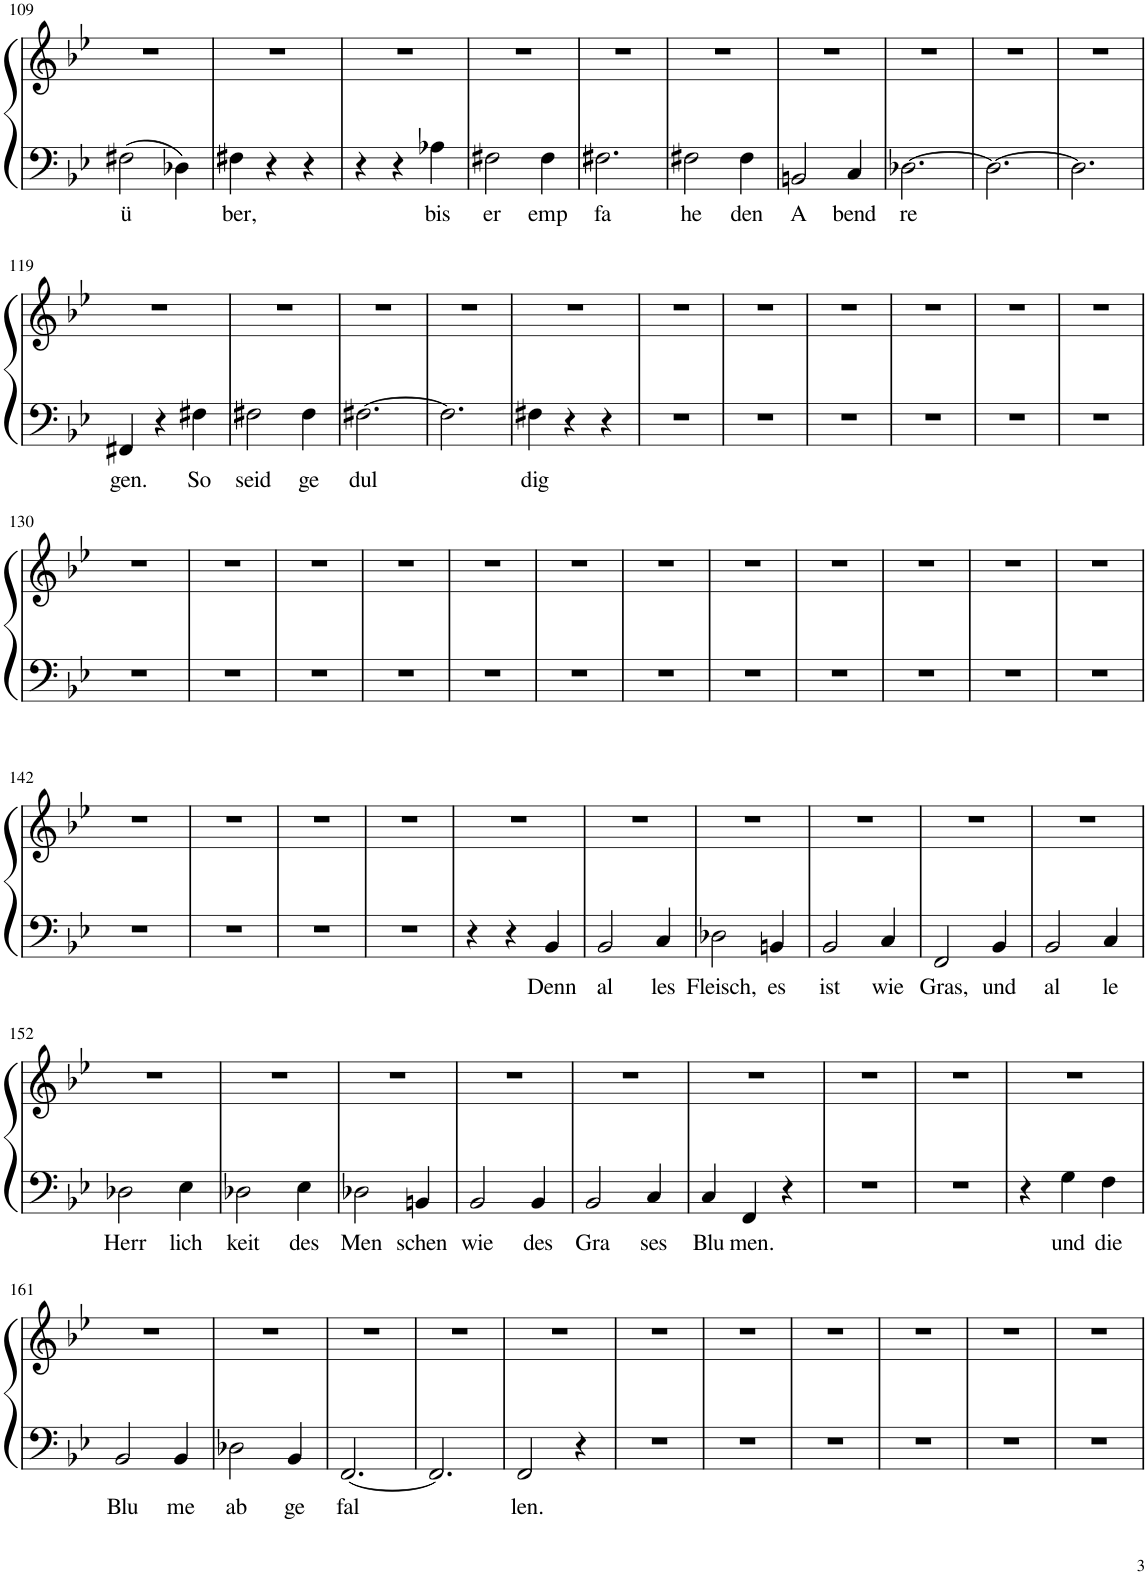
**kern	**text	**kern
*part1	*part1	*part1
*staff2	*staff2	*staff1
*I"Piano	*	*
*I'Pno.	*	*
!!LO:PB:g=z
*clefF4	*	*clefG2
*k[b-e-]	*	*k[b-e-]
*M3/4	*	*M3/4
=109	=109	=109
!	!LO:LY:b	!
2F#X\	ü	2.r
4D-X\	.	.
=110	=110	=110
!	!LO:LY:b	!
4F#X\	ber,	2.r
4r	.	.
4r	.	.
=111	=111	=111
4r	.	2.r
4r	.	.
!	!LO:LY:b	!
4A-X\	bis	.
=112	=112	=112
!	!LO:LY:b	!
2F#X\	er	2.r
!	!LO:LY:b	!
4F#\	emp	.
=113	=113	=113
!	!LO:LY:b	!
2.F#X\	fa	2.r
=114	=114	=114
!	!LO:LY:b	!
2F#X\	he	2.r
!	!LO:LY:b	!
4F#\	den	.
=115	=115	=115
!	!LO:LY:b	!
2BBn/	A	2.r
!	!LO:LY:b	!
4C/	bend	.
=116	=116	=116
!	!LO:LY:b	!
[2.D-X\	re	2.r
=117	=117	=117
2.D-\_	.	2.r
=118	=118	=118
2.D-\]	.	2.r
!!LO:LB:g=z
=119	=119	=119
!	!LO:LY:b	!
4FF#X/	gen.	2.r
4r	.	.
!	!LO:LY:b	!
4F#X\	So	.
=120	=120	=120
!	!LO:LY:b	!
2F#X\	seid	2.r
!	!LO:LY:b	!
4F#\	ge	.
=121	=121	=121
!	!LO:LY:b	!
[2.F#X\	dul	2.r
=122	=122	=122
2.F#\]	.	2.r
=123	=123	=123
!	!LO:LY:b	!
4F#X\	dig	2.r
4r	.	.
4r	.	.
=124	=124	=124
2.r	.	2.r
=125	=125	=125
2.r	.	2.r
=126	=126	=126
2.r	.	2.r
=127	=127	=127
2.r	.	2.r
=128	=128	=128
2.r	.	2.r
=129	=129	=129
2.r	.	2.r
!!LO:LB:g=z
=130	=130	=130
2.r	.	2.r
=131	=131	=131
2.r	.	2.r
=132	=132	=132
2.r	.	2.r
=133	=133	=133
2.r	.	2.r
=134	=134	=134
2.r	.	2.r
=135	=135	=135
2.r	.	2.r
=136	=136	=136
2.r	.	2.r
=137	=137	=137
2.r	.	2.r
=138	=138	=138
2.r	.	2.r
=139	=139	=139
2.r	.	2.r
=140	=140	=140
2.r	.	2.r
=141	=141	=141
2.r	.	2.r
!!LO:LB:g=z
=142	=142	=142
2.r	.	2.r
=143	=143	=143
2.r	.	2.r
=144	=144	=144
2.r	.	2.r
=145	=145	=145
2.r	.	2.r
=146	=146	=146
4r	.	2.r
4r	.	.
!	!LO:LY:b	!
4BB-/	Denn	.
=147	=147	=147
!	!LO:LY:b	!
2BB-/	al	2.r
!	!LO:LY:b	!
4C/	les	.
=148	=148	=148
!	!LO:LY:b	!
2D-X\	Fleisch,	2.r
!	!LO:LY:b	!
4BBn/	es	.
=149	=149	=149
!	!LO:LY:b	!
2BB-/	ist	2.r
!	!LO:LY:b	!
4C/	wie	.
=150	=150	=150
!	!LO:LY:b	!
2FF/	Gras,	2.r
!	!LO:LY:b	!
4BB-/	und	.
=151	=151	=151
!	!LO:LY:b	!
2BB-/	al	2.r
!	!LO:LY:b	!
4C/	le	.
!!LO:LB:g=z
=152	=152	=152
!	!LO:LY:b	!
2D-X\	Herr	2.r
!	!LO:LY:b	!
4E-\	lich	.
=153	=153	=153
!	!LO:LY:b	!
2D-X\	keit	2.r
!	!LO:LY:b	!
4E-\	des	.
=154	=154	=154
!	!LO:LY:b	!
2D-X\	Men	2.r
!	!LO:LY:b	!
4BBn/	schen	.
=155	=155	=155
!	!LO:LY:b	!
2BB-/	wie	2.r
!	!LO:LY:b	!
4BB-/	des	.
=156	=156	=156
!	!LO:LY:b	!
2BB-/	Gra	2.r
!	!LO:LY:b	!
4C/	ses	.
=157	=157	=157
!	!LO:LY:b	!
4C/	Blu	2.r
!	!LO:LY:b	!
4FF/	men.	.
4r	.	.
=158	=158	=158
2.r	.	2.r
=159	=159	=159
2.r	.	2.r
=160	=160	=160
4r	.	2.r
!	!LO:LY:b	!
4G\	und	.
!	!LO:LY:b	!
4F\	die	.
!!LO:LB:g=z
=161	=161	=161
!	!LO:LY:b	!
2BB-/	Blu	2.r
!	!LO:LY:b	!
4BB-/	me	.
=162	=162	=162
!	!LO:LY:b	!
2D-X\	ab	2.r
!	!LO:LY:b	!
4BB-/	ge	.
=163	=163	=163
!	!LO:LY:b	!
[2.FF/	fal	2.r
=164	=164	=164
2.FF/]	.	2.r
=165	=165	=165
!	!LO:LY:b	!
2FF/	len.	2.r
4r	.	.
=166	=166	=166
2.r	.	2.r
=167	=167	=167
2.r	.	2.r
=168	=168	=168
2.r	.	2.r
=169	=169	=169
2.r	.	2.r
=170	=170	=170
2.r	.	2.r
=171	=171	=171
2.r	.	2.r
=	=	=
*-	*-	*-
